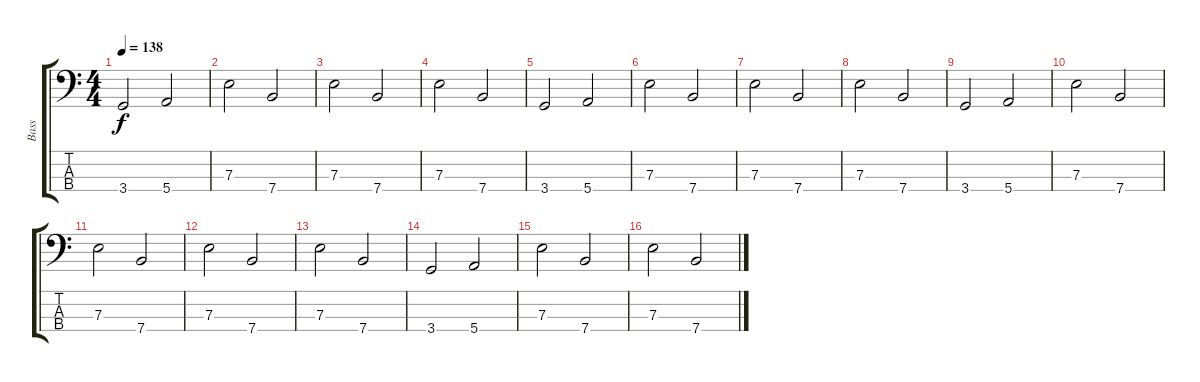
\track ("Bass" "Bass") {instrument electricbassfinger}
\staff {score tabs}
\tuning (G2 D2 A1 E1) {hide}
\ts (4 4)
\tempo 138
\clef f4
\ks c
3.4.2{dy f} 5.4.2 |
7.3.2 7.4.2 |
7.3.2 7.4.2 |
7.3.2 7.4.2 |
3.4.2 5.4.2 |
7.3.2 7.4.2 |
7.3.2 7.4.2 |
7.3.2 7.4.2 |
3.4.2 5.4.2 |
7.3.2 7.4.2 |
7.3.2 7.4.2 |
7.3.2 7.4.2 |
7.3.2 7.4.2 |
3.4.2 5.4.2 |
7.3.2 7.4.2 |
7.3.2 7.4.2
